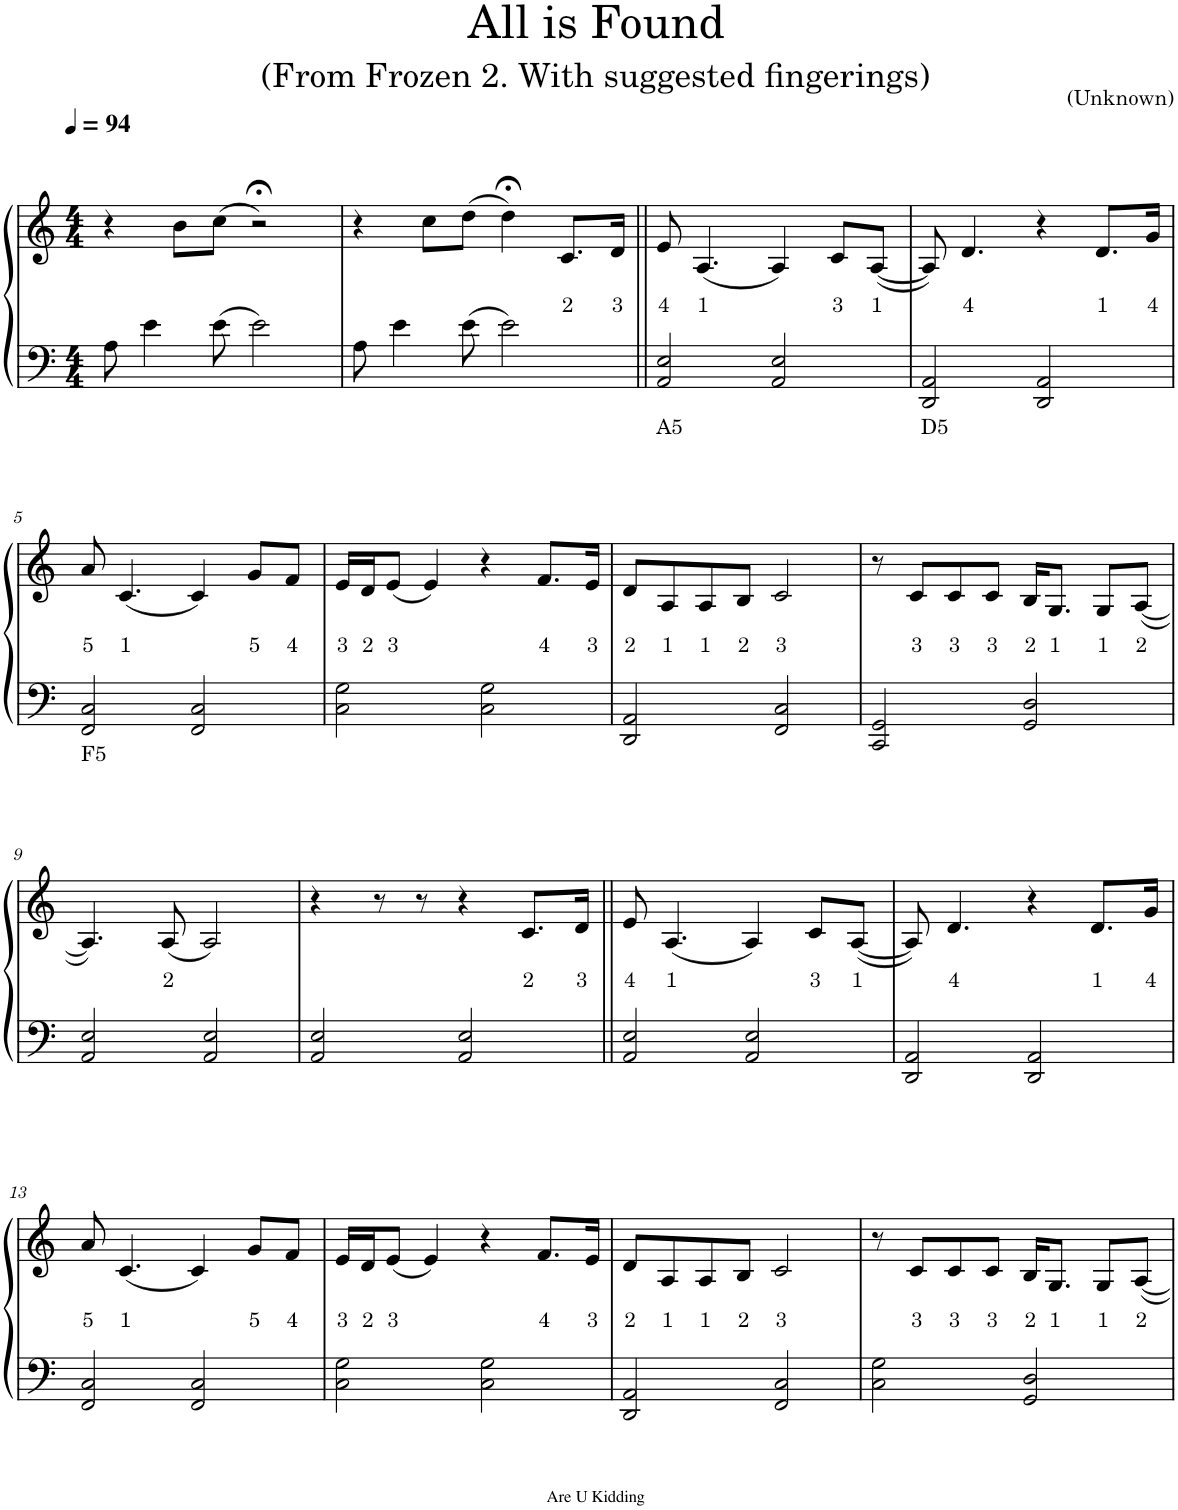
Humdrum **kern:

**kern	**text	**kern	**text
*part1	*part1	*part1	*part1
*staff2	*staff2	*staff1	*staff1
*I"Piano	*	*	*
*I'Pno.	*	*	*
*clefF4	*	*clefG2	*
*k[]	*	*k[]	*
*M4/4	*	*M4/4	*
*MM94	*	*MM94	*
=1	=1	=1	=1
8A\	.	4r	.
4e\	.	.	.
.	.	8b\L	.
8e\	.	(8cc\J	.
2e\	.	2r;<)	.
=2	=2	=2	=2
8A\	.	4r	.
4e\	.	.	.
.	.	8cc\L	.
8e\	.	(8dd\J	.
2e\	.	4dd;<\)	.
!	!	!	!LO:LY:b
.	.	8.c/L	2
!	!	!	!LO:LY:b
.	.	16d/Jk	3
=3||	=3||	=3||	=3||
!	!LO:LY:b	!	!LO:LY:b
2AA/ 2E/	A5	8e/	4
!	!	!	!LO:LY:b
.	.	(4.A/	1
2AA/ 2E/	.	4A/)	.
!	!	!	!LO:LY:b
.	.	8c/L	3
!	!	!	!LO:LY:b
.	.	([8A/J	1
=4	=4	=4	=4
!	!LO:LY:b	!	!
2DD/ 2AA/	D5	8A/])	.
!	!	!	!LO:LY:b
.	.	4.d/	4
2DD/ 2AA/	.	4r	.
!	!	!	!LO:LY:b
.	.	8.d/L	1
!	!	!	!LO:LY:b
.	.	16g/Jk	4
!!LO:LB:g=z
=5	=5	=5	=5
!	!LO:LY:b	!	!LO:LY:b
2FF/ 2C/	F5	8a/	5
!	!	!	!LO:LY:b
.	.	(4.c/	1
2FF/ 2C/	.	4c/)	.
!	!	!	!LO:LY:b
.	.	8g/L	5
!	!	!	!LO:LY:b
.	.	8f/J	4
=6	=6	=6	=6
!	!	!	!LO:LY:b
2C\ 2G\	.	16e/LL	3
!	!	!	!LO:LY:b
.	.	16d/J	2
!	!	!	!LO:LY:b
.	.	(8e/J	3
.	.	4e/)	.
2C\ 2G\	.	4r	.
!	!	!	!LO:LY:b
.	.	8.f/L	4
!	!	!	!LO:LY:b
.	.	16e/Jk	3
=7	=7	=7	=7
!	!	!	!LO:LY:b
2DD/ 2AA/	.	8d/L	2
!	!	!	!LO:LY:b
.	.	8A/	1
!	!	!	!LO:LY:b
.	.	8A/	1
!	!	!	!LO:LY:b
.	.	8B/J	2
!	!	!	!LO:LY:b
2FF/ 2C/	.	2c/	3
=8	=8	=8	=8
2CC/ 2GG/	.	8r	.
!	!	!	!LO:LY:b
.	.	8c/L	3
!	!	!	!LO:LY:b
.	.	8c/	3
!	!	!	!LO:LY:b
.	.	8c/J	3
!	!	!	!LO:LY:b
2GG/ 2D/	.	16B/KL	2
!	!	!	!LO:LY:b
.	.	8.G/J	1
!	!	!	!LO:LY:b
.	.	8G/L	1
!	!	!	!LO:LY:b
.	.	([8A/J	2
!!LO:LB:g=z
=9	=9	=9	=9
2AA/ 2E/	.	4.A/])	.
!	!	!	!LO:LY:b
.	.	(8A/	2
2AA/ 2E/	.	2A/)	.
=10	=10	=10	=10
2AA/ 2E/	.	4r	.
.	.	8r	.
.	.	8r	.
2AA/ 2E/	.	4r	.
!	!	!	!LO:LY:b
.	.	8.c/L	2
!	!	!	!LO:LY:b
.	.	16d/Jk	3
=11||	=11||	=11||	=11||
!	!	!	!LO:LY:b
2AA/ 2E/	.	8e/	4
!	!	!	!LO:LY:b
.	.	(4.A/	1
2AA/ 2E/	.	4A/)	.
!	!	!	!LO:LY:b
.	.	8c/L	3
!	!	!	!LO:LY:b
.	.	([8A/J	1
=12	=12	=12	=12
2DD/ 2AA/	.	8A/])	.
!	!	!	!LO:LY:b
.	.	4.d/	4
2DD/ 2AA/	.	4r	.
!	!	!	!LO:LY:b
.	.	8.d/L	1
!	!	!	!LO:LY:b
.	.	16g/Jk	4
!!LO:LB:g=z
=13	=13	=13	=13
!	!	!	!LO:LY:b
2FF/ 2C/	.	8a/	5
!	!	!	!LO:LY:b
.	.	(4.c/	1
2FF/ 2C/	.	4c/)	.
!	!	!	!LO:LY:b
.	.	8g/L	5
!	!	!	!LO:LY:b
.	.	8f/J	4
=14	=14	=14	=14
!	!	!	!LO:LY:b
2C\ 2G\	.	16e/LL	3
!	!	!	!LO:LY:b
.	.	16d/J	2
!	!	!	!LO:LY:b
.	.	(8e/J	3
.	.	4e/)	.
2C\ 2G\	.	4r	.
!	!	!	!LO:LY:b
.	.	8.f/L	4
!	!	!	!LO:LY:b
.	.	16e/Jk	3
=15	=15	=15	=15
!	!	!	!LO:LY:b
2DD/ 2AA/	.	8d/L	2
!	!	!	!LO:LY:b
.	.	8A/	1
!	!	!	!LO:LY:b
.	.	8A/	1
!	!	!	!LO:LY:b
.	.	8B/J	2
!	!	!	!LO:LY:b
2FF/ 2C/	.	2c/	3
=16	=16	=16	=16
2C\ 2G\	.	8r	.
!	!	!	!LO:LY:b
.	.	8c/L	3
!	!	!	!LO:LY:b
.	.	8c/	3
!	!	!	!LO:LY:b
.	.	8c/J	3
!	!	!	!LO:LY:b
2GG/ 2D/	.	16B/KL	2
!	!	!	!LO:LY:b
.	.	8.G/J	1
!	!	!	!LO:LY:b
.	.	8G/L	1
!	!	!	!LO:LY:b
.	.	[8A/J	2
=	=	=	=
*-	*-	*-	*-
